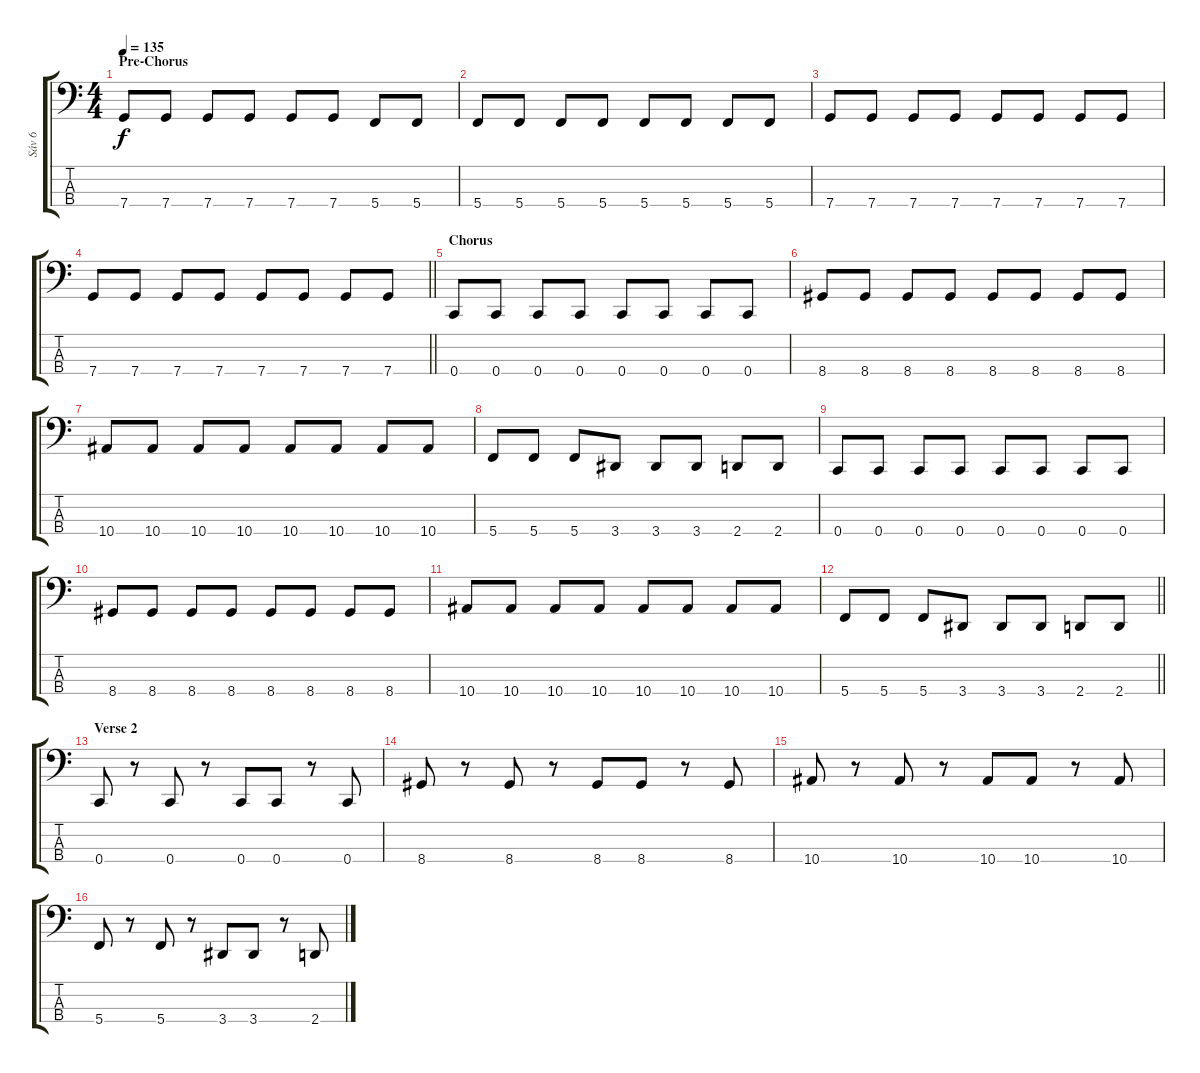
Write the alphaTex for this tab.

\track ("Sáv 6" "Sáv 6") {instrument electricbasspick}
\staff {score tabs}
\tuning (F2 C2 G1 C1) {hide}
\ts (4 4)
\section ("" "Pre-Chorus")
\tempo 135
\clef f4
\ks c
7.4.8{dy f} 7.4.8 7.4.8 7.4.8 7.4.8 7.4.8 5.4.8 5.4.8 |
5.4.8 5.4.8 5.4.8 5.4.8 5.4.8 5.4.8 5.4.8 5.4.8 |
7.4.8 7.4.8 7.4.8 7.4.8 7.4.8 7.4.8 7.4.8 7.4.8 |
\barLineRight lightlight
7.4.8 7.4.8 7.4.8 7.4.8 7.4.8 7.4.8 7.4.8 7.4.8 |
\section ("" "Chorus")
0.4.8 0.4.8 0.4.8 0.4.8 0.4.8 0.4.8 0.4.8 0.4.8 |
8.4.8 8.4.8 8.4.8 8.4.8 8.4.8 8.4.8 8.4.8 8.4.8 |
10.4.8 10.4.8 10.4.8 10.4.8 10.4.8 10.4.8 10.4.8 10.4.8 |
5.4.8 5.4.8 5.4.8 3.4.8 3.4.8 3.4.8 2.4.8 2.4.8 |
0.4.8 0.4.8 0.4.8 0.4.8 0.4.8 0.4.8 0.4.8 0.4.8 |
8.4.8 8.4.8 8.4.8 8.4.8 8.4.8 8.4.8 8.4.8 8.4.8 |
10.4.8 10.4.8 10.4.8 10.4.8 10.4.8 10.4.8 10.4.8 10.4.8 |
\barLineRight lightlight
5.4.8 5.4.8 5.4.8 3.4.8 3.4.8 3.4.8 2.4.8 2.4.8 |
\section ("" "Verse 2")
0.4.8 r.8 0.4.8 r.8 0.4.8 0.4.8 r.8 0.4.8 |
8.4.8 r.8 8.4.8 r.8 8.4.8 8.4.8 r.8 8.4.8 |
10.4.8 r.8 10.4.8 r.8 10.4.8 10.4.8 r.8 10.4.8 |
5.4.8 r.8 5.4.8 r.8 3.4.8 3.4.8 r.8 2.4.8
